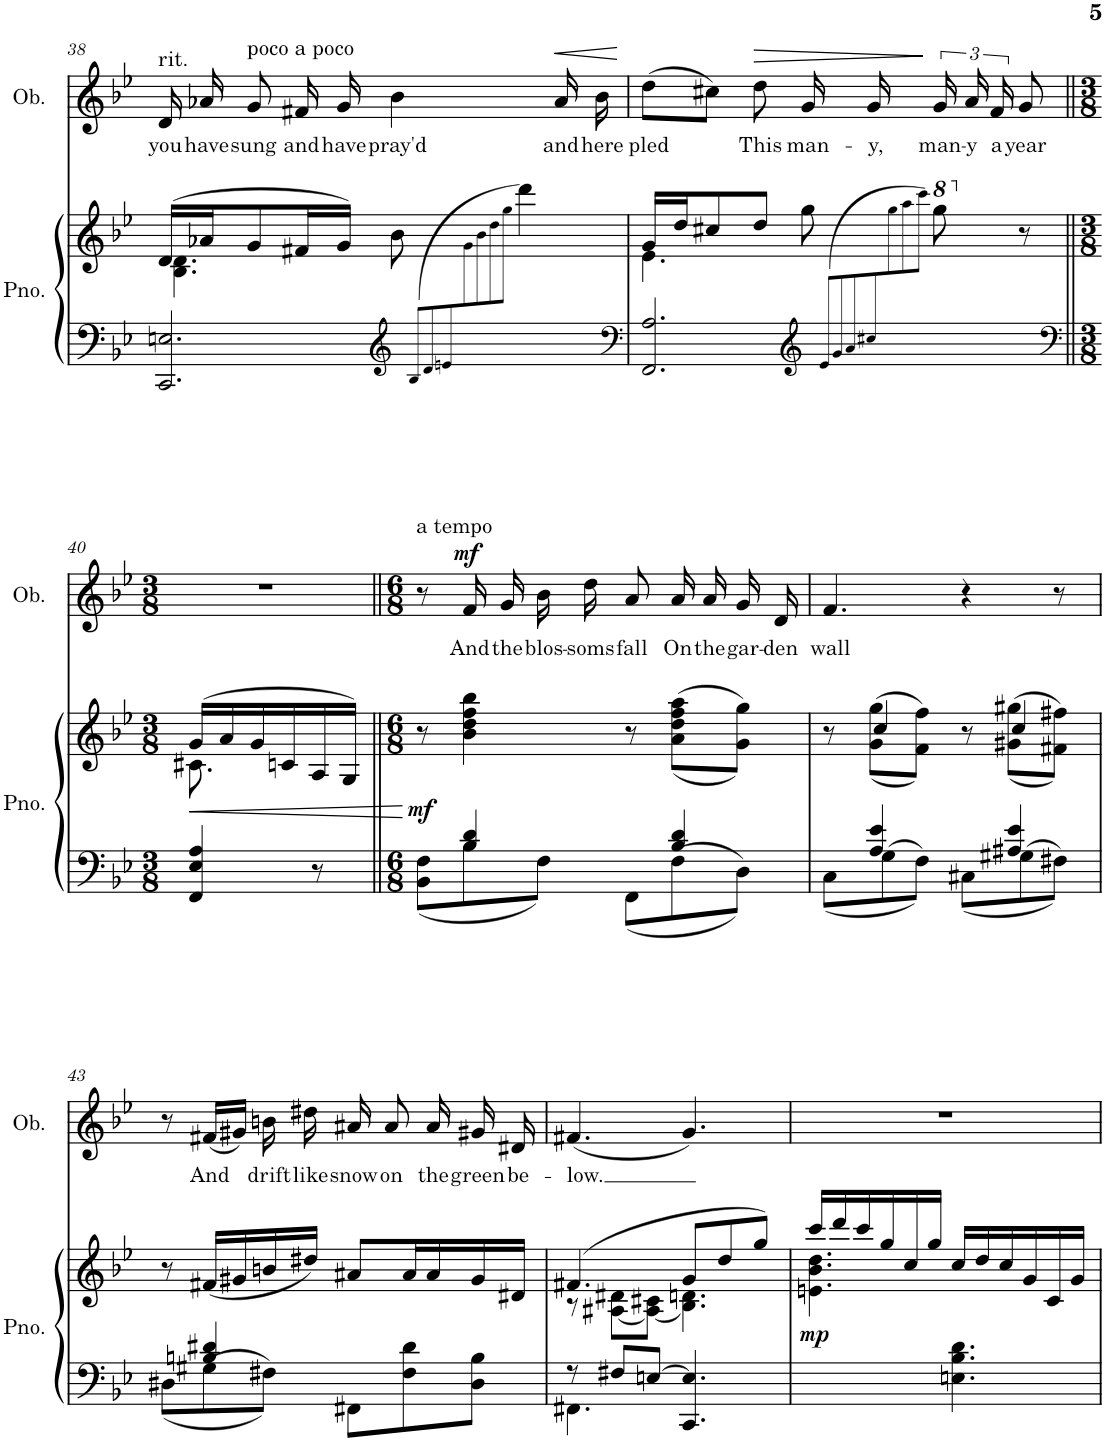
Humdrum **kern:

**kern	**kern	**dynam	**kern	**text	**dynam
*part2	*part2	*part2	*part1	*part1	*part1
*staff3	*staff2	*staff2/3	*staff1	*staff1	*staff1
*I"Piano	*	*	*I"Oboe	*	*
*I'Pno.	*	*	*I'Ob.	*	*
!!LO:PB:g=z
*clefF4	*clefG2	*	*clefG2	*	*
*k[b-e-]	*k[b-e-]	*	*k[b-e-]	*	*
*M6/8	*M6/8	*	*M6/8	*	*
=38	=38	=38	=38	=38	=38
*^	*^	*	*	*	*
!	!	!	!	!	!LO:TX:a:t=rit.	!	!
!	!	!	!	!	!	!LO:LY:b	!
2ryy	2.CC/ 2.En/	(16d/LL	4.B-\ 4.d\	.	16d/	you	.
!	!	!	!	!	!	!LO:LY:b	!
.	.	16a-X/J	.	.	16a-X/	have	.
!	!	!	!	!	!LO:TX:a:t=poco a poco	!	!
!	!	!	!	!	!	!LO:LY:b	!
.	.	8g/	.	.	8g/	sung	.
!	!	!	!	!	!	!LO:LY:b	!
.	.	16f#X/L	.	.	16f#X/	and	.
!	!	!	!	!	!	!LO:LY:b	!
.	.	16g/JJ)	.	.	16g/	have	.
*clefG2	*	*	*	*	*	*	*
!	!	!	!	!	!	!LO:LY:b	!
.	.	8b-\	4.ryy	.	4b-\	pray'd	.
.	.	8qg\	.	.	.	.	.
8qB-/L	.	8qb-\	.	.	.	.	.
8qd/	.	8qdd\	.	.	.	.	.
8qen/	.	8qgg\J	.	.	.	.	.
4ryy	.	4ddd\	.	.	.	.	.
!	!	!	!	!	!	!LO:LY:b	!LO:HP:b
.	.	.	.	.	16a-/	and	<
!	!	!	!	!	!	!LO:LY:b	!
.	.	.	.	.	16b-\	here	.
*v	*v	*	*	*	*	*	*
*	*v	*v	*	*	*	*
.	.	.	.	.	[
=39	=39	=39	=39	=39	=39
*clefF4	*	*	*	*	*
*^	*^	*	*	*	*
!	!	!	!	!	!	!LO:LY:b	!
2ryy	2.FF/ 2.A/	16g/LL	4.e-\	.	(8dd\L	pled	.
.	.	16dd/J	.	.	.	.	.
.	.	8cc#X/	.	.	8cc#X\J)	.	.
!	!	!	!	!	!	!LO:LY:b	!LO:HP:b
.	.	8dd/J	.	.	8dd\	This	>
*clefG2	*	*	*	*	*	*	*
!	!	!	!	!	!	!LO:LY:b	!
.	.	8gg\	4.ryy	.	16g/	man-	.
!	!	!	!	!	!	!LO:LY:b	!
.	.	.	.	.	16g/	-y,	.
8qee-/L	.	.	.	.	.	.	.
8qgg/	.	8qggg\	.	.	.	.	.
8qaa/	.	8qaaa\	.	.	.	.	.
8qccc#X/	.	8qcccc\J	.	.	.	.	.
!	!	!	!	!	!	!LO:LY:b	!
4ryy	.	8ggg\	.	.	24g/	man-	]
!	!	!	!	!	!	!LO:LY:b	!
.	.	.	.	.	24a/	-y	.
!	!	!	!	!	!	!LO:LY:b	!
.	.	.	.	.	24f/	a	.
!	!	!	!	!	!	!LO:LY:b	!
.	.	8r	.	.	8g/	year	.
*v	*v	*	*	*	*	*	*
!!LO:LB:g=z
=40||	=40||	=40||	=40||	=40||	=40||	=40||
*clefF4	*	*	*	*	*	*
*M3/8	*M3/8	*	*	*M3/8	*	*
!	!	!	!LO:HP:b	!	!	!
4FF/ 4E-/ 4A/	(16g/LL	8.c#X\	<	4.r	.	.
.	16a/	.	.	.	.	.
.	16g/	.	.	.	.	.
.	16cn/	8.ryy	.	.	.	.
8r	16A/	.	.	.	.	.
.	16G/JJ)	.	.	.	.	.
*	*v	*v	*	*	*	*
.	.	[	.	.	.
=41||	=41||	=41||	=41||	=41||	=41||
*M6/8	*M6/8	*	*M6/8	*	*
*^	*	*	*	*	*
!	!	!	!	!LO:TX:a:t=a tempo	!	!
!	!	!	!LO:DY:b	!	!	!
8BB-\ 8F\L	8ryy	8r	mf	8r	.	.
!	!	!	!	!	!LO:LY:b	!LO:DY:a
8B-\	4B-/ 4d/	4b-\ 4dd\ 4ff\ 4bb-\	.	16f/	And	mf
!	!	!	!	!	!LO:LY:b	!
.	.	.	.	16g/	the	.
!	!	!	!	!	!LO:LY:b	!
8F\J	.	.	.	16b-\	blos-	.
!	!	!	!	!	!LO:LY:b	!
.	.	.	.	16dd\	-soms	.
!	!	!	!	!	!LO:LY:b	!
8FF\L	8ryy	8r	.	8a/	fall	.
!	!	!	!	!	!LO:LY:b	!
8F\	4B-/ 4d/	(<(8a\ 8dd\ 8ff\ 8aa\L	.	16a/	On	.
!	!	!	!	!	!LO:LY:b	!
.	.	.	.	16a/	the	.
!	!	!	!	!	!LO:LY:b	!
8D\J	.	8g\ 8gg\J))	.	16g/	gar-	.
!	!	!	!	!	!LO:LY:b	!
.	.	.	.	16d/	-den	.
=42	=42	=42	=42	=42	=42	=42
*	*	*^	*	*	*	*
!	!	!	!	!	!	!LO:LY:b	!
8C\L	8ryy	8r	8ryy	.	4.f/	wall	.
8G\	4A/ 4e-/	4cc/	(>(8g\ 8gg\L	.	.	.	.
8F\J	.	.	8f\ 8ff\J))	.	.	.	.
8C#X\L	8ryy	8r	8ryy	.	4r	.	.
8G#X\	4A#X/ 4e-/	4cc/	((>8g#X\ 8gg#X\L	.	.	.	.
8F#X\J	.	.	8f#X\ 8ff#X\J))	.	8r	.	.
*	*	*v	*v	*	*	*	*
!!LO:LB:g=z
=43	=43	=43	=43	=43	=43	=43
8D#X\L	8ryy	8r	.	8r	.	.
!	!	!	!	!	!LO:LY:b	!
8G#X\	4Bn/ 4d#X/	(16f#X/LL	.	(16f#X/LL	And	.
.	.	16g#X/	.	16g#X/JJ)	.	.
!	!	!	!	!	!LO:LY:b	!
8F#X\J	.	16bn/	.	16bn\	drift	.
!	!	!	!	!	!LO:LY:b	!
.	.	16dd#X/JJ)	.	16dd#X\	like	.
!	!	!	!	!	!LO:LY:b	!
8FF#X\L	4.ryy	8a#X/L	.	16a#X/	snow	.
!	!	!	!	!	!LO:LY:b	!
.	.	.	.	8a#/	on	.
8F#\ 8d#\	.	16a#/L	.	.	.	.
!	!	!	!	!	!LO:LY:b	!
.	.	16a#/	.	16a#/	the	.
!	!	!	!	!	!LO:LY:b	!
8D#\ 8B\J	.	16g#/	.	16g#X/	green	.
!	!	!	!	!	!LO:LY:b	!
.	.	16d#X/JJ	.	16d#X/	be-	.
=44	=44	=44	=44	=44	=44	=44
*	*	*^	*	*	*	*
!	!	!	!	!	!	!LO:LY:b	!
8r	4.FF#X\	(4.f#X/	8r	.	(4.f#X/	-low.	.
8F#X/L	.	.	[8A#X\ 8d#X\L	.	.	.	.
[8En/J	.	.	8A#\_ 8c#X\J	.	.	.	.
4.CC/ 4.E/]	4.ryy	8g/L	4.B-\] 4.dn\	.	4.g/)	.	.
.	.	8dd/	.	.	.	.	.
.	.	8gg/J)	.	.	.	.	.
*v	*v	*	*	*	*	*	*
=45	=45	=45	=45	=45	=45	=45
!	!	!	!LO:DY:b	!	!	!
4.ryy	16ccc/LL	4.en\ 4.b-\ 4.dd\	mp	2.r	.	.
.	16ddd/	.	.	.	.	.
.	16ccc/	.	.	.	.	.
.	16gg/	.	.	.	.	.
.	16cc/	.	.	.	.	.
.	16gg/JJ	.	.	.	.	.
4.En\ 4.B-\ 4.d\	16cc/LL	4.ryy	.	.	.	.
.	16dd/	.	.	.	.	.
.	16cc/	.	.	.	.	.
.	16g/	.	.	.	.	.
.	16c/	.	.	.	.	.
.	16g/JJ	.	.	.	.	.
*	*v	*v	*	*	*	*
=	=	=	=	=	=
*-	*-	*-	*-	*-	*-
